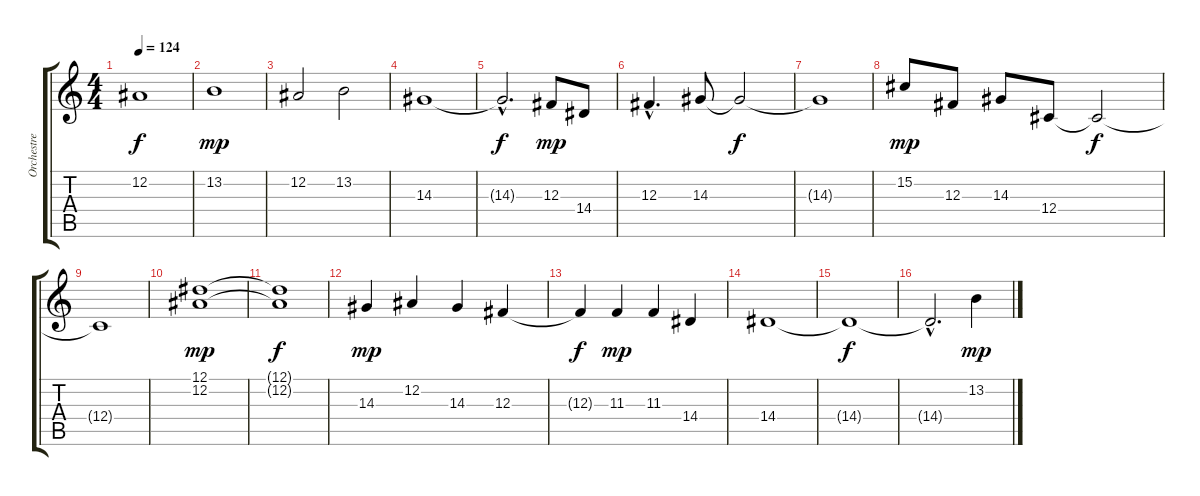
\track ("Orchestre" "Orchestre") {instrument stringensemble1}
\staff {score tabs}
\tuning (Eb4 Bb3 Gb3 Db3 Ab2 Eb2) {hide}
\ts (4 4)
\tempo 124
\clef g2
\ks c
12.2{t}.1{dy f} |
13.2.1{dy mp} |
12.2.2 13.2.2 |
14.3.1 |
14.3{hac t}.2{d dy f} 12.3.8{dy mp} 14.4.8 |
12.3{hac}.4{d} 14.3.8 14.3{t}.2{dy f} |
14.3{t}.1 |
15.2.8{dy mp} 12.3.8 14.3.8 12.4.8 12.4{t}.2{dy f} |
12.4{t}.1 |
(12.1 12.2).1{dy mp} |
(12.1{t} 12.2{t}).1{dy f} |
14.3.4{dy mp} 12.2.4 14.3.4 12.3.4 |
12.3{t}.4{dy f} 11.3.4{dy mp} 11.3.4 14.4.4 |
14.4.1 |
14.4{t}.1{dy f} |
14.4{hac t}.2{d} 13.2.4{dy mp}
